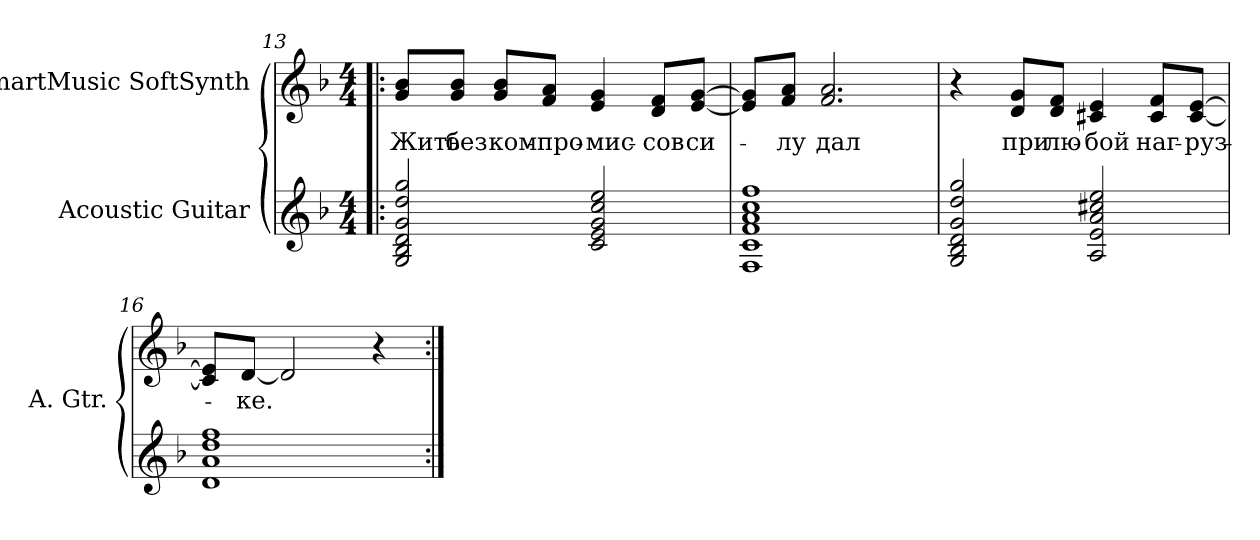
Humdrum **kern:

**kern	**kern	**text
*part2	*part1	*part1
*staff2	*staff1	*staff1
*I"Acoustic Guitar	*I"SmartMusic SoftSynth	*
*I'A. Gtr.	*	*
*clefG2	*clefG2	*
*ITrd7c12	*	*
*k[b-]	*k[b-]	*
*d:	*d:	*
*M4/4	*M4/4	*
=13!|:	=13!|:	=13!|:
!	!	!LO:LY:b:color=#000000
2GGi/ 2BB-i 2Di 2Gi 2di 2gi	8gi/ 8b-i/L	Жить
!	!	!LO:LY:b:color=#000000
.	8gi/ 8b-i/J	без
!	!	!LO:LY:b:color=#000000
.	8gi/ 8b-i/L	ком-
!	!	!LO:LY:b:color=#000000
.	8fi/ 8ai/J	-про-
!	!	!LO:LY:b:color=#000000
2Ci/ 2Ei 2Gi 2ci 2ei	4ei/ 4gi	-мис-
!	!	!LO:LY:b:color=#000000
.	8di/ 8fi/L	-сов
!	!	!LO:LY:b:color=#000000
.	[<8ei/ [>8gi/J	си-
=14	=14	=14
1FFi 1Ci 1Fi 1Ai 1ci 1fi	8ei]/ 8gi]/L	.
!	!	!LO:LY:b:color=#000000
.	8fi/ 8ai/J	-лу
!	!	!LO:LY:b:color=#000000
.	2.fi/ 2.ai	дал
!!LO:LB:g=z
=15	=15	=15
2GGi/ 2BB-i 2Di 2Gi 2di 2gi	4r	.
!	!	!LO:LY:b:color=#000000
.	8di/ 8gi/L	при
!	!	!LO:LY:b:color=#000000
.	8di/ 8fi/J	лю-
!	!	!LO:LY:b:color=#000000
2AAi/ 2Ei 2Ai 2c#Xi 2ei	4c#Xi/ 4ei	-бой
!	!	!LO:LY:b:color=#000000
.	8c#i/ 8fi/L	наг-
!	!	!LO:LY:b:color=#000000
.	[<8c#i/ [>8ei/J	-руз-
=16	=16	=16
1Di 1Ai 1di 1fi	8c#i]/ 8ei]/L	.
!	!	!LO:LY:b:color=#000000
.	[<8di/J	-ке.
.	2di/]	.
.	4r	.
=:|!	=:|!	=:|!
*-	*-	*-
